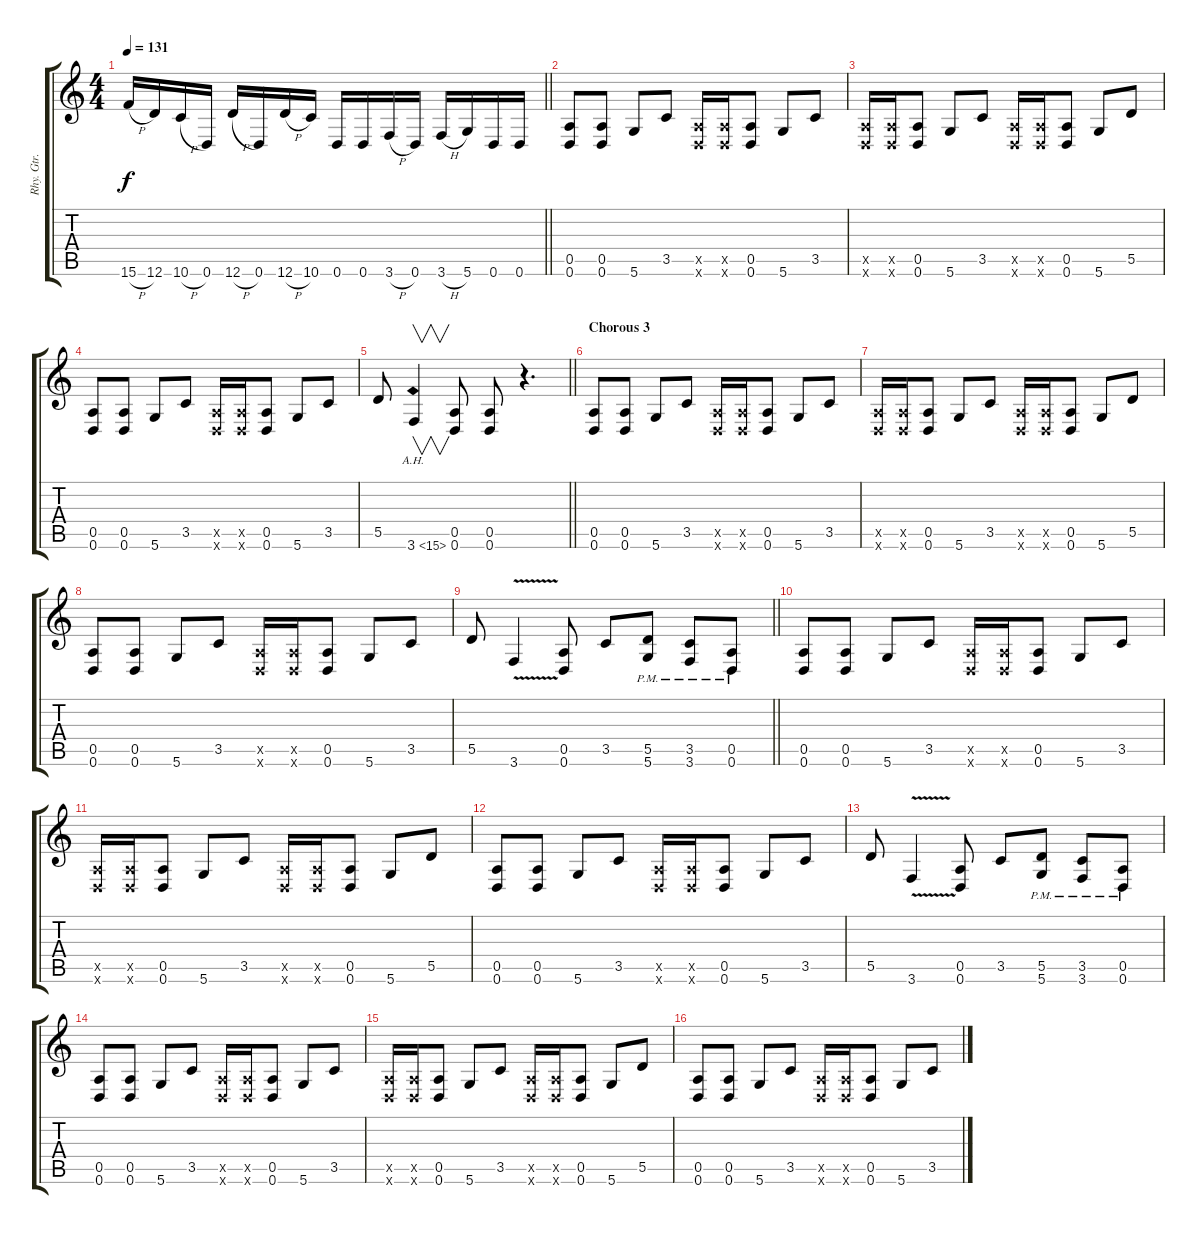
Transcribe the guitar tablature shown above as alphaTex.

\track ("Rhy. Gtr. 2" "Rhy. Gtr. ") {instrument distortionguitar}
\staff {score tabs}
\tuning (E4 B3 G3 D3 A2 D2) {hide}
\ts (4 4)
\tempo 131
\clef g2
\barLineRight lightlight
\ks c
15.6{h}.16{dy f} 12.6.16 10.6{h}.16 0.6.16 12.6{h}.16 0.6.16 12.6{h}.16 10.6.16 0.6.16 0.6.16 3.6{h}.16 0.6.16 3.6{h}.16 5.6.16 0.6.16 0.6.16 |
\section ("" "")
(0.5 0.6).8 (0.5 0.6).8 5.6.8 3.5.8 (0.5{x} 0.6{x}).16 (0.5{x} 0.6{x}).16 (0.5 0.6).8 5.6.8 3.5.8 |
(0.5{x} 0.6{x}).16 (0.5{x} 0.6{x}).16 (0.5 0.6).8 5.6.8 3.5.8 (0.5{x} 0.6{x}).16 (0.5{x} 0.6{x}).16 (0.5 0.6).8 5.6.8 5.5.8 |
(0.5 0.6).8 (0.5 0.6).8 5.6.8 3.5.8 (0.5{x} 0.6{x}).16 (0.5{x} 0.6{x}).16 (0.5 0.6).8 5.6.8 3.5.8 |
\barLineRight lightlight
5.5.8 3.6{ah 12}.4{v} (0.5 0.6).8 (0.5 0.6).8 r.4{d} |
\section ("" "Chorous 3")
(0.5 0.6).8 (0.5 0.6).8 5.6.8 3.5.8 (0.5{x} 0.6{x}).16 (0.5{x} 0.6{x}).16 (0.5 0.6).8 5.6.8 3.5.8 |
(0.5{x} 0.6{x}).16 (0.5{x} 0.6{x}).16 (0.5 0.6).8 5.6.8 3.5.8 (0.5{x} 0.6{x}).16 (0.5{x} 0.6{x}).16 (0.5 0.6).8 5.6.8 5.5.8 |
(0.5 0.6).8 (0.5 0.6).8 5.6.8 3.5.8 (0.5{x} 0.6{x}).16 (0.5{x} 0.6{x}).16 (0.5 0.6).8 5.6.8 3.5.8 |
\barLineRight lightlight
5.5.8 3.6{v}.4 (0.5 0.6).8 3.5.8 (5.5{pm} 5.6{pm}).8 (3.5{pm} 3.6{pm}).8 (0.5{pm} 0.6{pm}).8 |
(0.5 0.6).8 (0.5 0.6).8 5.6.8 3.5.8 (0.5{x} 0.6{x}).16 (0.5{x} 0.6{x}).16 (0.5 0.6).8 5.6.8 3.5.8 |
(0.5{x} 0.6{x}).16 (0.5{x} 0.6{x}).16 (0.5 0.6).8 5.6.8 3.5.8 (0.5{x} 0.6{x}).16 (0.5{x} 0.6{x}).16 (0.5 0.6).8 5.6.8 5.5.8 |
(0.5 0.6).8 (0.5 0.6).8 5.6.8 3.5.8 (0.5{x} 0.6{x}).16 (0.5{x} 0.6{x}).16 (0.5 0.6).8 5.6.8 3.5.8 |
5.5.8 3.6{v}.4 (0.5 0.6).8 3.5.8 (5.5{pm} 5.6{pm}).8 (3.5{pm} 3.6{pm}).8 (0.5{pm} 0.6{pm}).8 |
(0.5 0.6).8 (0.5 0.6).8 5.6.8 3.5.8 (0.5{x} 0.6{x}).16 (0.5{x} 0.6{x}).16 (0.5 0.6).8 5.6.8 3.5.8 |
(0.5{x} 0.6{x}).16 (0.5{x} 0.6{x}).16 (0.5 0.6).8 5.6.8 3.5.8 (0.5{x} 0.6{x}).16 (0.5{x} 0.6{x}).16 (0.5 0.6).8 5.6.8 5.5.8 |
(0.5 0.6).8 (0.5 0.6).8 5.6.8 3.5.8 (0.5{x} 0.6{x}).16 (0.5{x} 0.6{x}).16 (0.5 0.6).8 5.6.8 3.5.8
